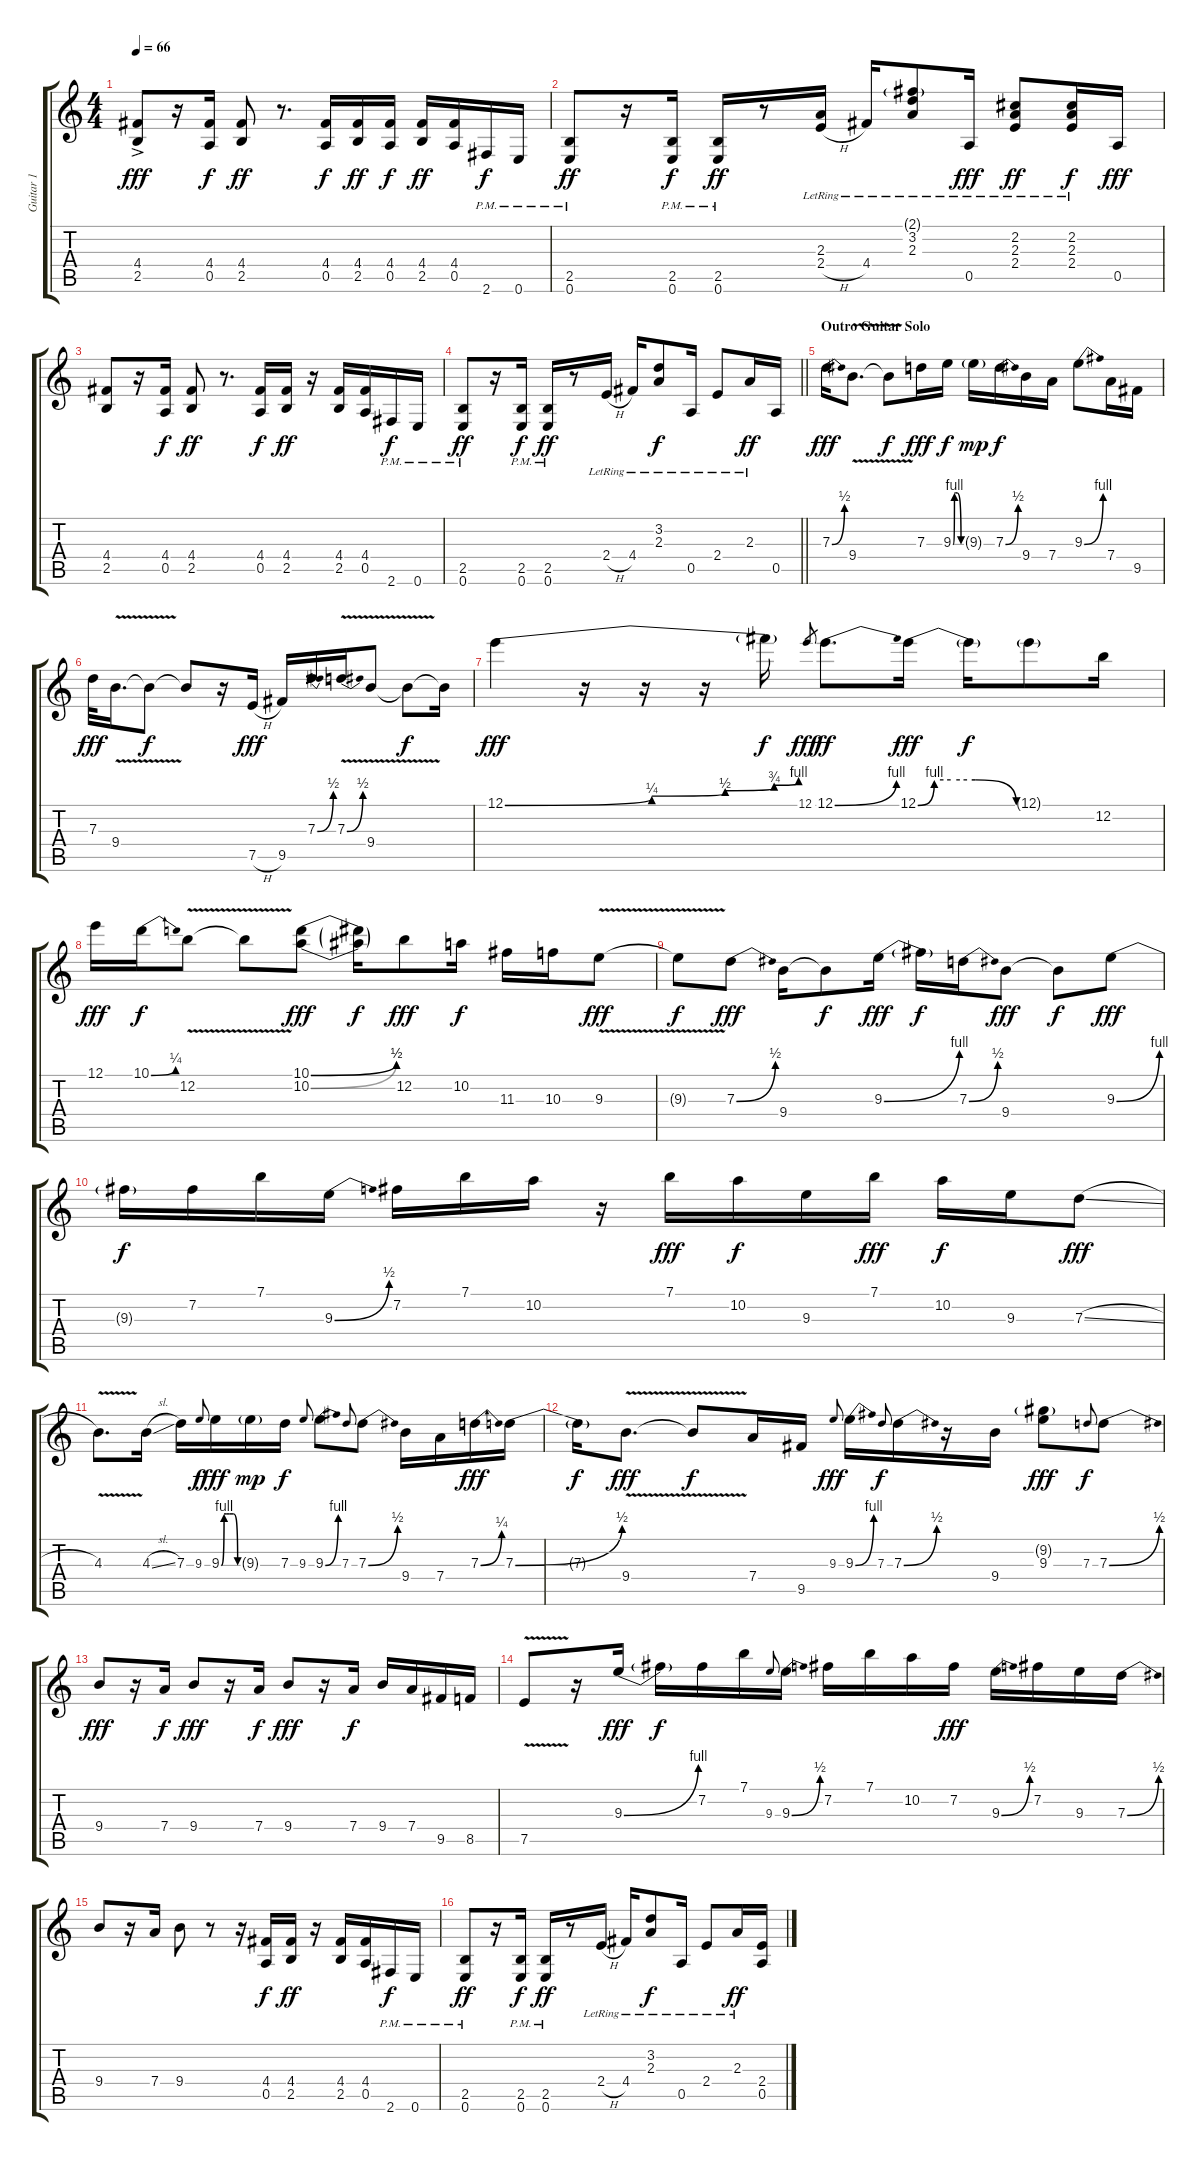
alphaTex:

\track ("Guitar 1" "Guitar 1") {instrument overdrivenguitar}
\staff {score tabs}
\tuning (E4 B3 G3 D3 A2 E2) {hide}
\ts (4 4)
\tempo 66
\clef g2
\ks c
(4.4{ac} 2.5{ac}).8{dy fff} r.16 (4.4 0.5).16{dy f} (4.4 2.5).8{dy ff} r.8{d} (4.4 0.5).16{dy f} (4.4 2.5).16{dy ff} (4.4 0.5).16{dy f} (4.4 2.5).16{dy ff} (4.4 0.5).16 2.6{pm}.16{dy f} 0.6{pm}.16 |
(2.5{pm} 0.6{pm}).8{dy ff} r.16 (2.5{pm} 0.6{pm}).16{dy f} (2.5{pm} 0.6{pm}).16{dy ff} r.8 (2.3{lr} 2.4{h lr}).16 4.4{lr}.16 (2.1{g} 3.2{lr} 2.3{lr}).8 0.5{lr}.16{dy fff} (2.2{lr} 2.3{lr} 2.4{lr}).8{dy ff} (2.2{lr} 2.3{lr} 2.4{lr}).16{dy f} 0.5.16{dy fff} |
(4.4 2.5).8 r.16 (4.4 0.5).16{dy f} (4.4 2.5).8{dy ff} r.8{d} (4.4 0.5).16{dy f} (4.4 2.5).16{dy ff} r.16 (4.4 2.5).16 (4.4 0.5).16 2.6{pm}.16{dy f} 0.6{pm}.16 |
\barLineRight lightlight
(2.5{pm} 0.6{pm}).8{dy ff} r.16 (2.5{pm} 0.6{pm}).16{dy f} (2.5{pm} 0.6{pm}).16{dy ff} r.8 2.4{h lr}.16 4.4{lr}.16 (3.2 2.3{lr}).8{dy f} 0.5{lr}.16 2.4{lr}.8 2.3{lr}.16{dy ff} 0.5.16 |
\section ("" "Outro Guitar Solo")
7.3{be (bend 0 0 60 2)}.16{dy fff} 9.4{v}.8{d} 9.4{t}.8{dy f} 7.3.16{dy fff} 9.3{be (custom 0 0 10 4 20 4 30 4 60 0)}.16{dy f} 9.3{g}.16{dy mp} 7.3{be (bend 0 0 60 2)}.16{dy f} 9.4.16 7.4.16 9.3{be (bend 0 0 60 4)}.8 7.4.16 9.5.16 |
7.3.32{dy fff} 9.4{v}.16{d} 9.4{t}.8{dy f} 9.4{t}.8 r.16 7.5{h}.16{dy fff} 9.5.16 7.3{be (bend 0 0 60 2)}.16 7.3{be (bend 0 0 60 2) v}.16 9.4{v}.8 9.4{t}.8{dy f} 9.4{t}.16 |
12.1{be (custom 0 0 30 1 45 2 55 3 60 4)}.4{dy fff} r.16 r.16 r.16 12.1{t}.16{dy f} 12.1.8{gr dy fff} 12.1{be (bend 0 0 60 4)}.8{d dy ff} 12.1{be (custom 0 0 10 4 20 4 30 4 35 4 60 0)}.16{dy fff} 12.1{t}.16{dy f} 12.1{g}.8 12.2.16 |
12.1.16{dy fff} 10.1{be (bend 0 0 60 1)}.16{dy f} 12.2{v}.8 12.2{v t}.8 (10.1{be (bend 0 0 60 2)} 10.2{be (bend 0 0 60 2)}).8{dy fff} (10.1{t} 10.2{t}).16{dy f} 12.2.8{dy fff} 10.2.16{dy f} 11.3.16 10.3.16 9.3{v}.8{dy fff} |
9.3{t}.8{dy f} 7.3{be (bend 0 0 60 2)}.8{dy fff} 9.4.16 9.4{t}.8{dy f} 9.3{be (bend 0 0 60 4)}.16{dy fff} 9.3{t}.16{dy f} 7.3{be (bend 0 0 60 2)}.16 9.4.8{dy fff} 9.4{t}.8{dy f} 9.3{be (bend 0 0 60 4)}.8{dy fff} |
9.3{t}.16{dy f} 7.2.16 7.1.16 9.3{be (bend 0 0 60 2)}.16 7.2.16 7.1.16 10.2.16 r.16 7.1.16{dy fff} 10.2.16{dy f} 9.3.16 7.1.16{dy fff} 10.2.16{dy f} 9.3.16 7.3{sl}.8{dy fff} |
4.3{v}.8{d} 4.3{sl}.16 7.3.16 9.3.8{gr onbeat dy f} 9.3{be (custom 0 0 10 4 20 4 30 4 45 4 60 0)}.16{dy fff} 9.3{g}.16{dy mp} 7.3.16{dy f} 9.3.8{gr onbeat} 9.3{be (bend 0 0 60 4)}.8 7.3.8{gr onbeat} 7.3{be (bend 0 0 60 2)}.8 9.4.16 7.4.16 7.3{be (bend 0 0 60 1)}.16{dy fff} 7.3{be (bend 0 0 60 2)}.16 |
7.3{t}.16{dy f} 9.4{v}.8{d dy fff} 9.4{t}.8{dy f} 7.4.16 9.5.16 9.3.8{gr onbeat dy fff} 9.3{be (bend 0 0 60 4)}.16 7.3.8{gr onbeat dy f} 7.3{be (bend 0 0 60 2)}.16 r.16 9.4.16 (9.2{g} 9.3).8{dy fff} 7.3.8{gr onbeat dy f} 7.3{be (bend 0 0 60 2)}.8 |
9.4.8{dy fff} r.16 7.4.16{dy f} 9.4.8{dy fff} r.16 7.4.16{dy f} 9.4.8{dy fff} r.16 7.4.16{dy f} 9.4.16 7.4.16 9.5.16 8.5.16 |
7.5{v}.8 r.16 9.3{be (bend 0 0 60 4)}.16{dy fff} 9.3{t}.16{dy f} 7.2.16 7.1.16 9.3.8{gr onbeat} 9.3{be (bend 0 0 60 2)}.16 7.2.16 7.1.16 10.2.16 7.2.16{dy fff} 9.3{be (bend 0 0 60 2)}.16 7.2.16 9.3.16 7.3{be (bend 0 0 60 2)}.16 |
9.4.8 r.16 7.4.16 9.4.8 r.8 r.16 (4.4 0.5).16{dy f} (4.4 2.5).16{dy ff} r.16 (4.4 2.5).16 (4.4 0.5).16 2.6{pm}.16{dy f} 0.6{pm}.16 |
(2.5{pm} 0.6{pm}).8{dy ff} r.16 (2.5{pm} 0.6{pm}).16{dy f} (2.5{pm} 0.6{pm}).16{dy ff} r.8 2.4{h lr}.16 4.4{lr}.16 (3.2 2.3{lr}).8{dy f} 0.5{lr}.16 2.4{lr}.8 2.3{lr}.16{dy ff} (2.4 0.5).16
